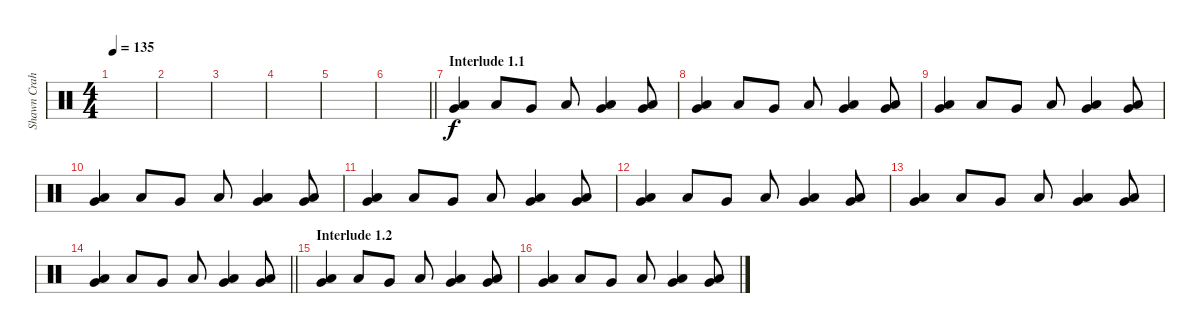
\track ("Shawn Crahan" "Shawn Crah") {instrument percussion}
\staff {score}
\articulation defaults
\ts (4 4)
\tempo 135
\clef neutral
\ks c
|
|
|
|
|
\barLineRight lightlight
|
\section ("" "Interlude 1.1")
("Very Low Tom (hit)" "Low Floor Tom (hit)").4 "Low Tom (hit)".8 "Very Low Tom (hit)".8 "Low Floor Tom (hit)".8 ("Low Tom (hit)" "Very Low Tom (hit)").4 ("Very Low Tom (hit)" "Low Floor Tom (hit)").8 |
("Very Low Tom (hit)" "Low Floor Tom (hit)").4 "Low Tom (hit)".8 "Very Low Tom (hit)".8 "Low Floor Tom (hit)".8 ("Low Tom (hit)" "Very Low Tom (hit)").4 ("Very Low Tom (hit)" "Low Floor Tom (hit)").8 |
("Very Low Tom (hit)" "Low Floor Tom (hit)").4 "Low Tom (hit)".8 "Very Low Tom (hit)".8 "Low Floor Tom (hit)".8 ("Low Tom (hit)" "Very Low Tom (hit)").4 ("Very Low Tom (hit)" "Low Floor Tom (hit)").8 |
("Very Low Tom (hit)" "Low Floor Tom (hit)").4 "Low Tom (hit)".8 "Very Low Tom (hit)".8 "Low Floor Tom (hit)".8 ("Low Tom (hit)" "Very Low Tom (hit)").4 ("Very Low Tom (hit)" "Low Floor Tom (hit)").8 |
("Very Low Tom (hit)" "Low Floor Tom (hit)").4 "Low Tom (hit)".8 "Very Low Tom (hit)".8 "Low Floor Tom (hit)".8 ("Low Tom (hit)" "Very Low Tom (hit)").4 ("Very Low Tom (hit)" "Low Floor Tom (hit)").8 |
("Very Low Tom (hit)" "Low Floor Tom (hit)").4 "Low Tom (hit)".8 "Very Low Tom (hit)".8 "Low Floor Tom (hit)".8 ("Low Tom (hit)" "Very Low Tom (hit)").4 ("Very Low Tom (hit)" "Low Floor Tom (hit)").8 |
("Very Low Tom (hit)" "Low Floor Tom (hit)").4 "Low Tom (hit)".8 "Very Low Tom (hit)".8 "Low Floor Tom (hit)".8 ("Low Tom (hit)" "Very Low Tom (hit)").4 ("Very Low Tom (hit)" "Low Floor Tom (hit)").8 |
\barLineRight lightlight
("Very Low Tom (hit)" "Low Floor Tom (hit)").4 "Low Tom (hit)".8 "Very Low Tom (hit)".8 "Low Floor Tom (hit)".8 ("Low Tom (hit)" "Very Low Tom (hit)").4 ("Very Low Tom (hit)" "Low Floor Tom (hit)").8 |
\section ("" "Interlude 1.2")
("Very Low Tom (hit)" "Low Floor Tom (hit)").4 "Low Tom (hit)".8 "Very Low Tom (hit)".8 "Low Floor Tom (hit)".8 ("Low Tom (hit)" "Very Low Tom (hit)").4 ("Very Low Tom (hit)" "Low Floor Tom (hit)").8 |
("Very Low Tom (hit)" "Low Floor Tom (hit)").4 "Low Tom (hit)".8 "Very Low Tom (hit)".8 "Low Floor Tom (hit)".8 ("Low Tom (hit)" "Very Low Tom (hit)").4 ("Very Low Tom (hit)" "Low Floor Tom (hit)").8
